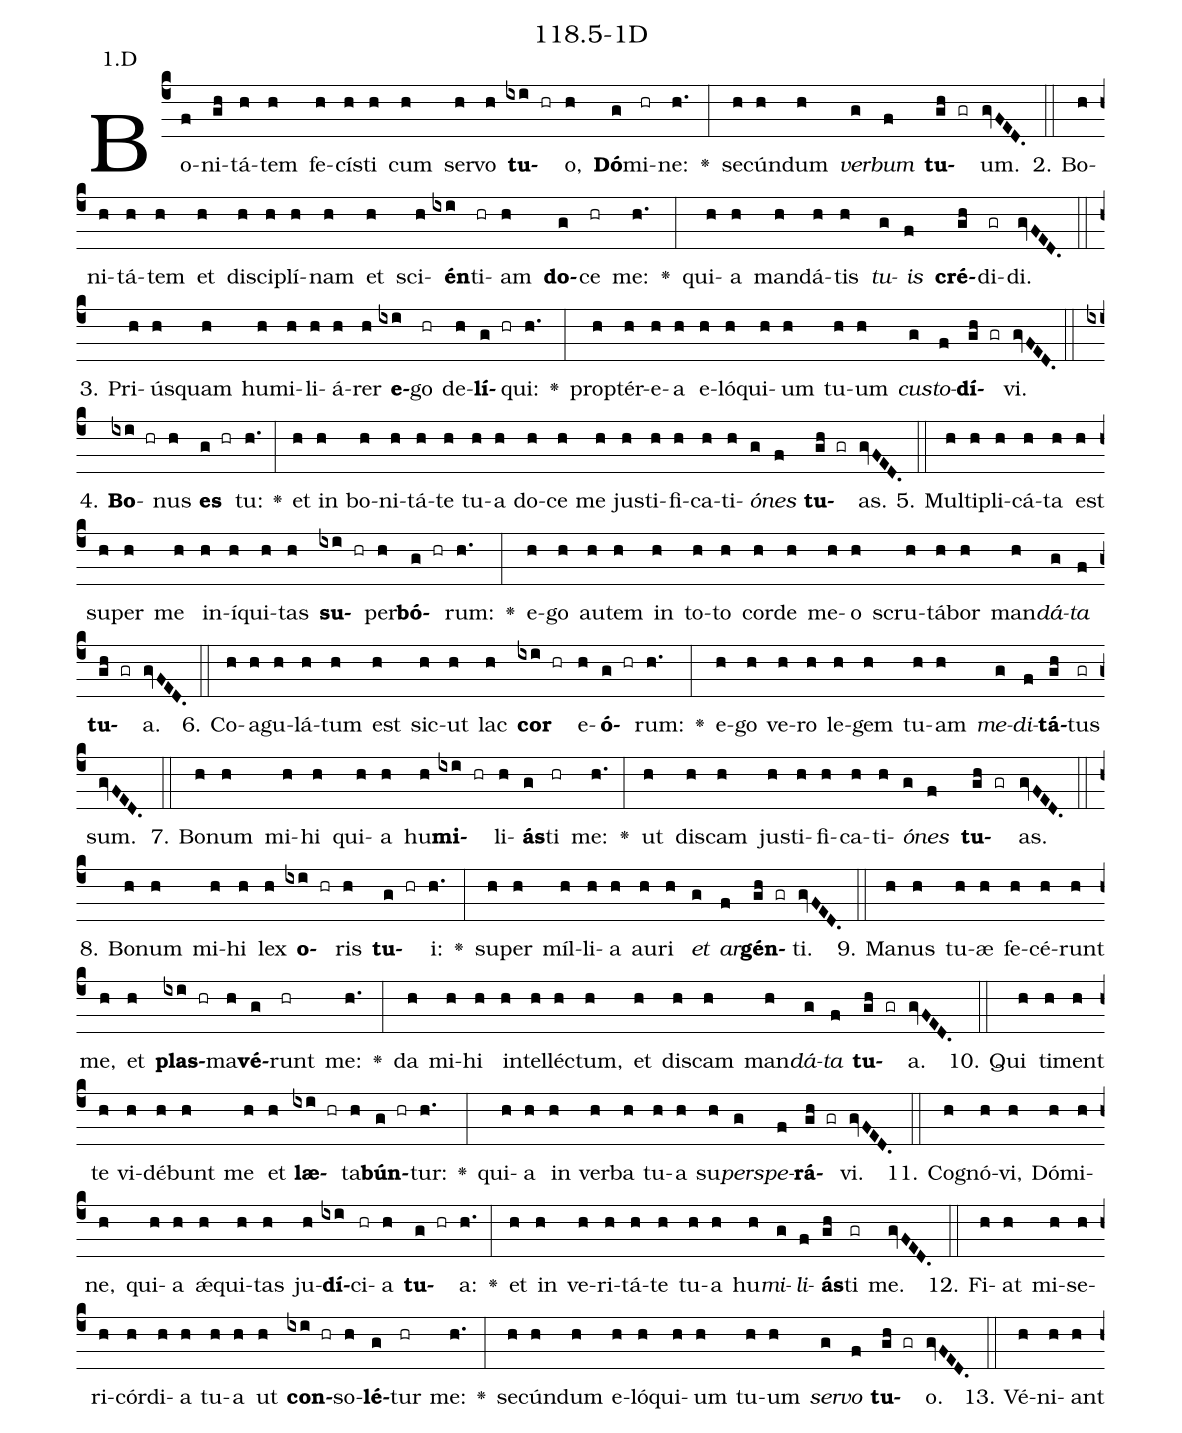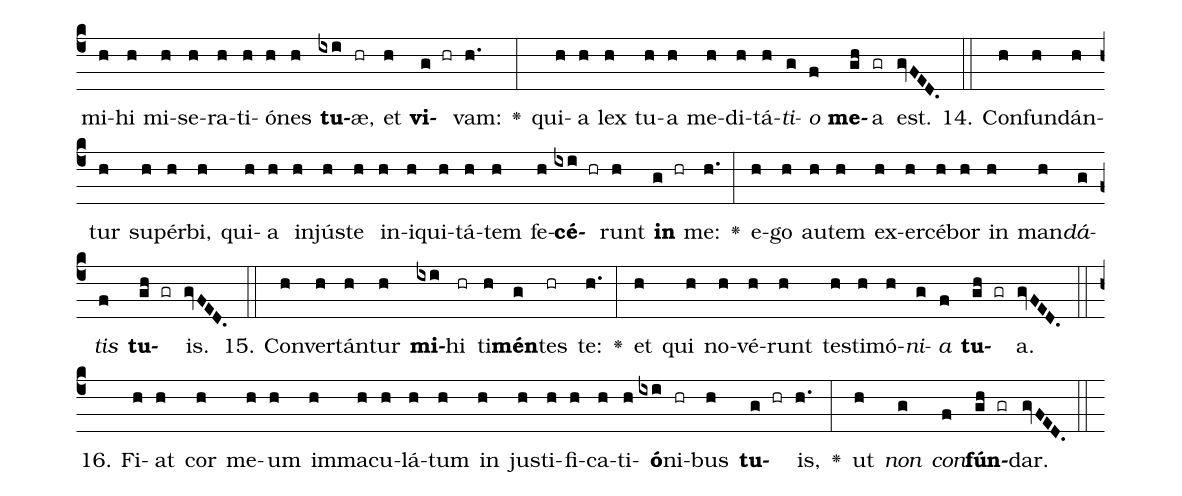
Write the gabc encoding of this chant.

name: 118.5-1D;
annotation: 1.D;
%%
(c4)Bo(f)ni(gh)tá(h)tem(h) fe(h)cís(h)ti(h) cum(h) ser(h)vo(h) <b>tu</b>(ixi hr)o,(h) <b>Dó</b>(g)mi(hr)ne:(h.) <v>\greheightstar</v>(:) se(h)cún(h)dum(h) <i>ver</i>(g)<i>bum</i>(f) <b>tu</b>(gh gr)um.(gvFED.) (::)
2. Bo(h)ni(h)tá(h)tem(h) et(h) di(h)sci(h)plí(h)nam(h) et(h) sci(h)<b>én</b>(ixi)ti(hr)am(h) <b>do</b>(g)ce(hr) me:(h.) <v>\greheightstar</v>(:) qui(h)a(h) man(h)dá(h)tis(h) <i>tu</i>(g)<i>is</i>(f) <b>cré</b>(gh)di(gr)di.(gvFED.) (::)
3. Pri(h)ús(h)quam(h) hu(h)mi(h)li(h)á(h)rer(h) <b>e</b>(ixi)go(hr) de(h)<b>lí</b>(g hr)qui:(h.) <v>\greheightstar</v>(:) prop(h)tér(h)e(h)a(h) e(h)ló(h)qui(h)um(h) tu(h)um(h) <i>cus</i>(g)<i>to</i>(f)<b>dí</b>(gh gr)vi.(gvFED.) (::)
4. <b>Bo</b>(ixi hr)nus(h) <b>es</b>(g hr) tu:(h.) <v>\greheightstar</v>(:) et(h) in(h) bo(h)ni(h)tá(h)te(h) tu(h)a(h) do(h)ce(h) me(h) jus(h)ti(h)fi(h)ca(h)ti(h)<i>ó</i>(g)<i>nes</i>(f) <b>tu</b>(gh gr)as.(gvFED.) (::)
5. Mul(h)ti(h)pli(h)cá(h)ta(h) est(h) su(h)per(h) me(h) in(h)í(h)qui(h)tas(h) <b>su</b>(ixi hr)per(h)<b>bó</b>(g hr)rum:(h.) <v>\greheightstar</v>(:) e(h)go(h) au(h)tem(h) in(h) to(h)to(h) cor(h)de(h) me(h)o(h) scru(h)tá(h)bor(h) man(h)<i>dá</i>(g)<i>ta</i>(f) <b>tu</b>(gh gr)a.(gvFED.) (::)
6. Co(h)a(h)gu(h)lá(h)tum(h) est(h) sic(h)ut(h) lac(h) <b>cor</b>(ixi hr) e(h)<b>ó</b>(g hr)rum:(h.) <v>\greheightstar</v>(:) e(h)go(h) ve(h)ro(h) le(h)gem(h) tu(h)am(h) <i>me</i>(g)<i>di</i>(f)<b>tá</b>(gh)tus(gr) sum.(gvFED.) (::)
7. Bo(h)num(h) mi(h)hi(h) qui(h)a(h) hu(h)<b>mi</b>(ixi hr)li(h)<b>ás</b>(g)ti(hr) me:(h.) <v>\greheightstar</v>(:) ut(h) dis(h)cam(h) jus(h)ti(h)fi(h)ca(h)ti(h)<i>ó</i>(g)<i>nes</i>(f) <b>tu</b>(gh gr)as.(gvFED.) (::)
8. Bo(h)num(h) mi(h)hi(h) lex(h) <b>o</b>(ixi hr)ris(h) <b>tu</b>(g hr)i:(h.) <v>\greheightstar</v>(:) su(h)per(h) míl(h)li(h)a(h) au(h)ri(h) <i>et</i>(g) <i>ar</i>(f)<b>gén</b>(gh gr)ti.(gvFED.) (::)
9. Ma(h)nus(h) tu(h)æ(h) fe(h)cé(h)runt(h) me,(h) et(h) <b>plas</b>(ixi hr)ma(h)<b>vé</b>(g)runt(hr) me:(h.) <v>\greheightstar</v>(:) da(h) mi(h)hi(h) in(h)tel(h)léc(h)tum,(h) et(h) dis(h)cam(h) man(h)<i>dá</i>(g)<i>ta</i>(f) <b>tu</b>(gh gr)a.(gvFED.) (::)
10. Qui(h) ti(h)ment(h) te(h) vi(h)dé(h)bunt(h) me(h) et(h) <b>læ</b>(ixi hr)ta(h)<b>bún</b>(g hr)tur:(h.) <v>\greheightstar</v>(:) qui(h)a(h) in(h) ver(h)ba(h) tu(h)a(h) su(h)<i>per</i>(g)<i>spe</i>(f)<b>rá</b>(gh gr)vi.(gvFED.) (::)
11. Co(h)gnó(h)vi,(h) Dó(h)mi(h)ne,(h) qui(h)a(h) ǽ(h)qui(h)tas(h) ju(h)<b>dí</b>(ixi)ci(hr)a(h) <b>tu</b>(g hr)a:(h.) <v>\greheightstar</v>(:) et(h) in(h) ve(h)ri(h)tá(h)te(h) tu(h)a(h) hu(h)<i>mi</i>(g)<i>li</i>(f)<b>ás</b>(gh)ti(gr) me.(gvFED.) (::)
12. Fi(h)at(h) mi(h)se(h)ri(h)cór(h)di(h)a(h) tu(h)a(h) ut(h) <b>con</b>(ixi hr)so(h)<b>lé</b>(g)tur(hr) me:(h.) <v>\greheightstar</v>(:) se(h)cún(h)dum(h) e(h)ló(h)qui(h)um(h) tu(h)um(h) <i>ser</i>(g)<i>vo</i>(f) <b>tu</b>(gh gr)o.(gvFED.) (::)
13. Vé(h)ni(h)ant(h) mi(h)hi(h) mi(h)se(h)ra(h)ti(h)ó(h)nes(h) <b>tu</b>(ixi)æ,(hr) et(h) <b>vi</b>(g hr)vam:(h.) <v>\greheightstar</v>(:) qui(h)a(h) lex(h) tu(h)a(h) me(h)di(h)tá(h)<i>ti</i>(g)<i>o</i>(f) <b>me</b>(gh)a(gr) est.(gvFED.) (::)
14. Con(h)fun(h)dán(h)tur(h) su(h)pér(h)bi,(h) qui(h)a(h) in(h)jús(h)te(h) in(h)i(h)qui(h)tá(h)tem(h) fe(h)<b>cé</b>(ixi hr)runt(h) <b>in</b>(g hr) me:(h.) <v>\greheightstar</v>(:) e(h)go(h) au(h)tem(h) ex(h)er(h)cé(h)bor(h) in(h) man(h)<i>dá</i>(g)<i>tis</i>(f) <b>tu</b>(gh gr)is.(gvFED.) (::)
15. Con(h)ver(h)tán(h)tur(h) <b>mi</b>(ixi)hi(hr) ti(h)<b>mén</b>(g)tes(hr) te:(h.) <v>\greheightstar</v>(:) et(h) qui(h) no(h)vé(h)runt(h) tes(h)ti(h)mó(h)<i>ni</i>(g)<i>a</i>(f) <b>tu</b>(gh gr)a.(gvFED.) (::)
16. Fi(h)at(h) cor(h) me(h)um(h) im(h)ma(h)cu(h)lá(h)tum(h) in(h) jus(h)ti(h)fi(h)ca(h)ti(h)<b>ó</b>(ixi)ni(hr)bus(h) <b>tu</b>(g hr)is,(h.) <v>\greheightstar</v>(:) ut(h) <i>non</i>(g) <i>con</i>(f)<b>fún</b>(gh gr)dar.(gvFED.) (::)
